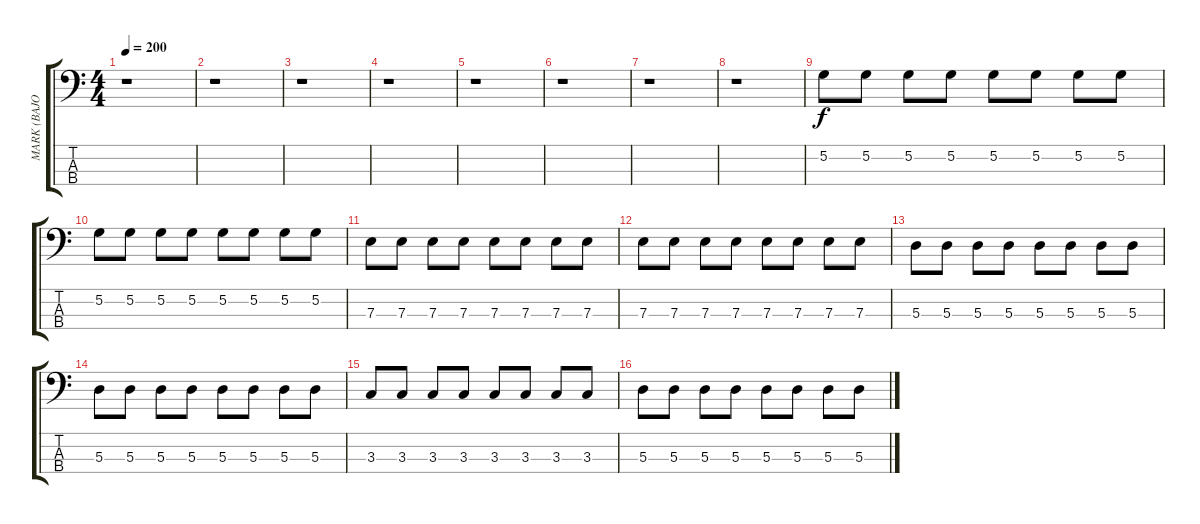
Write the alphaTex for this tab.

\track ("MARK (BAJO]" "MARK (BAJO") {instrument electricbassfinger}
\staff {score tabs}
\tuning (G2 D2 A1 E1) {hide}
\ts (4 4)
\tempo 200
\clef f4
\ks c
r.1{dy f instrument electricbassfinger} |
r.1 |
r.1 |
r.1 |
r.1 |
r.1 |
r.1 |
r.1 |
5.2.8 5.2.8 5.2.8 5.2.8 5.2.8 5.2.8 5.2.8 5.2.8 |
5.2.8 5.2.8 5.2.8 5.2.8 5.2.8 5.2.8 5.2.8 5.2.8 |
7.3.8 7.3.8 7.3.8 7.3.8 7.3.8 7.3.8 7.3.8 7.3.8 |
7.3.8 7.3.8 7.3.8 7.3.8 7.3.8 7.3.8 7.3.8 7.3.8 |
5.3.8 5.3.8 5.3.8 5.3.8 5.3.8 5.3.8 5.3.8 5.3.8 |
5.3.8 5.3.8 5.3.8 5.3.8 5.3.8 5.3.8 5.3.8 5.3.8 |
3.3.8 3.3.8 3.3.8 3.3.8 3.3.8 3.3.8 3.3.8 3.3.8 |
5.3.8 5.3.8 5.3.8 5.3.8 5.3.8 5.3.8 5.3.8 5.3.8
